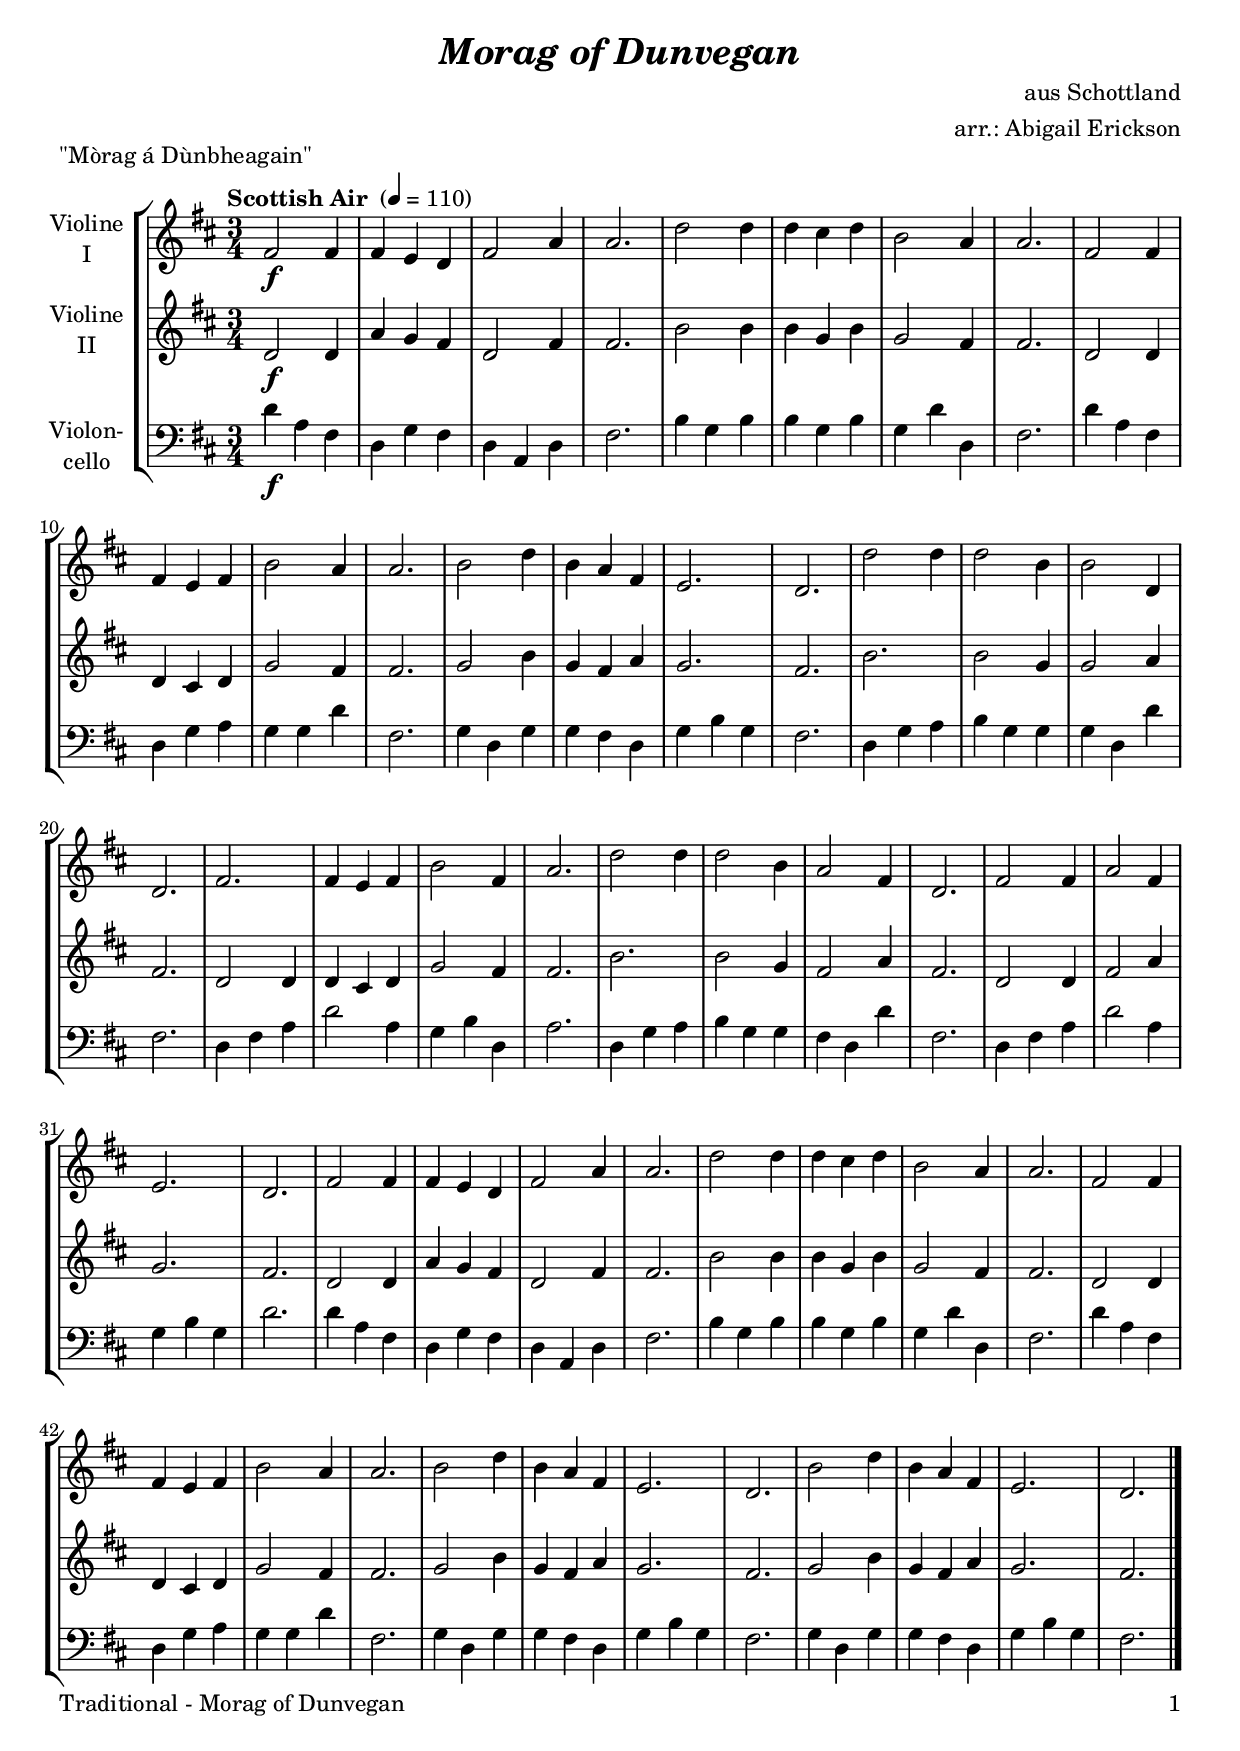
\version "2.20.2"
\include "deutsch.ly"

#(set-global-staff-size 20)

\header {
  title     = \markup \bold \italic "Morag of Dunvegan"
  composer  = "aus Schottland"
  arranger  = "arr.: Abigail Erickson"
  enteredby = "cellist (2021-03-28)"
  piece     = "\"Mòrag á Dùnbheagain\""
}

voiceconsts = {
  \key a \major
  \time 3/4
  \clef "treble"
%  \numericTimeSignature
  \compressEmptyMeasures
  % Set default beaming for all staves
%  \set Timing.beamExceptions = #'()
%  \set Timing.baseMoment     = #(ly:make-moment 1 4)
%  \set Timing.beatStructure  = #'(1 1 1)
  \tempo "Scottish Air " 4=110
}

micl = "clarinet"
mifl = "flute"
miob = "oboe"
mifh = "french horn"
misx = "tenor sax"
mist = "string ensemble 1"
mivl = "violin"
miba = "cello"

boxa = { \bar "||" \mark \markup \box \italic "A" }
boxb = { \bar "||" \mark \markup \box \italic "B" }
boxc = { \bar "||" \mark \markup \box \italic "C" }
boxd = { \bar "||" \mark \markup \box \italic "D" }

gcod = \mark \markup \musicglyph "scripts.coda"
gseg = \mark \markup \musicglyph "scripts.segno"
mori = { \breathe \mark \markup \box \italic "molto rit." }
rit  = \mark \markup \box \italic "rit."
simi = \markup \italic "simile"
toco = \mark \markup { \lower #1 "al Coda " { \musicglyph #"scripts.coda"} }

va = \relative c'' {
  \voiceconsts

  cis2\f cis4
  cis h a
  cis2 e4
  e2.
  a2 a4
  a gis a
  fis2 e4
  e2.
  cis2 cis4
  cis h cis

  fis2 e4
  e2.
  fis2 a4
  fis e cis
  h2.
  a
  a'2 a4
  a2 fis4
  fis2 a,4
  a2.
  cis

  cis4 h cis
  fis2 cis4
  e2.
  a2 a4
  a2 fis4
  e2 cis4
  a2.
  cis2 cis4
  e2 cis4
  h2.
  a

  cis2 cis4
  cis h a
  cis2 e4
  e2.
  a2 a4
  a gis a
  fis2 e4
  e2.
  cis2 cis4
  cis h cis
  fis2 e4

  e2.
  fis2 a4
  fis e cis
  h2.
  a
  fis'2 a4
  fis e cis
  h2.
  a \bar "|."
}

vb = \relative c'' {
  \voiceconsts

  a2\f a4
  e' d cis
  a2 cis4
  cis2.
  fis2 fis4
  fis d fis
  d2 cis4
  cis2.
  a2 a4
  a gis a

  d2 cis4
  cis2.
  d2 fis4
  d cis e
  d2.
  cis
  fis
  fis2 d4
  d2 e4
  cis2.
  a2 a4

  a gis a
  d2 cis4
  cis2.
  fis
  fis2 d4
  cis2 e4
  cis2.
  a2 a4
  cis2 e4
  d2.
  cis

  a2 a4
  e' d cis
  a2 cis4
  cis2.
  fis2 fis4
  fis d fis
  d2 cis4
  cis2.
  a2 a4
  a gis a
  d2 cis4

  cis2.
  d2 fis4
  d cis e
  d2.
  cis
  d2 fis4
  d cis e
  d2.
  cis \bar "|."
}

vc = \relative c'' {
  \voiceconsts
  \clef "bass"

  a4\f e cis
  a d cis
  a e a
  cis2.
  fis4 d fis
  fis d fis
  d a' a,
  cis2.
  a'4 e cis
  a d e

  d d a'
  cis,2.
  d4 a d
  d cis a
  d fis d
  cis2.
  a4 d e
  fis d d
  d a a'
  cis,2.
  a4 cis e

  a2 e4
  d fis a,
  e'2.
  a,4 d e
  fis d d
  cis a a'
  cis,2.
  a4 cis e
  a2 e4
  d fis d
  a'2.

  a4 e cis
  a d cis
  a e a
  cis2.
  fis4 d fis
  fis d fis
  d a' a,
  cis2.
  a'4 e cis
  a d e
  d d a'

  cis,2.
  d4 a d
  d cis a
  d fis d
  cis2.
  d4 a d
  d cis a
  d fis d
  cis2. \bar "|."
}


music = \new StaffGroup <<
      \new Staff {
	\set Staff.midiInstrument = \mivl
	\set Staff.instrumentName = \markup \center-column { "Violine" "I" }
	\transpose a d { \va }
      }

      \new Staff {
	\set Staff.midiInstrument = \mivl
	\set Staff.instrumentName = \markup \center-column { "Violine" "II" }
	\transpose a d { \vb }
      }

      \new Staff {
	\set Staff.midiInstrument = \miba
	\set Staff.instrumentName = \markup \center-column { "Violon-" "cello" }
	\transpose a d { \vc }
      }
>>

\book {
   \paper {
    print-page-number = ##t
    print-first-page-number = ##t
    ragged-last-bottom = ##f
    oddHeaderMarkup = \markup \null
    evenHeaderMarkup = \markup \null
    oddFooterMarkup = \markup {
      \fill-line {
        \on-the-fly #print-page-number-check-first
        "Traditional - Morag of Dunvegan" \fromproperty #'page:page-number-string
      }
    }
    evenFooterMarkup = \oddFooterMarkup
  } \score {
    \music
    \layout {}
  }

  \score {
    \unfoldRepeats \music

    \midi {
      \context {
        \Score
      }
    }
  }
}